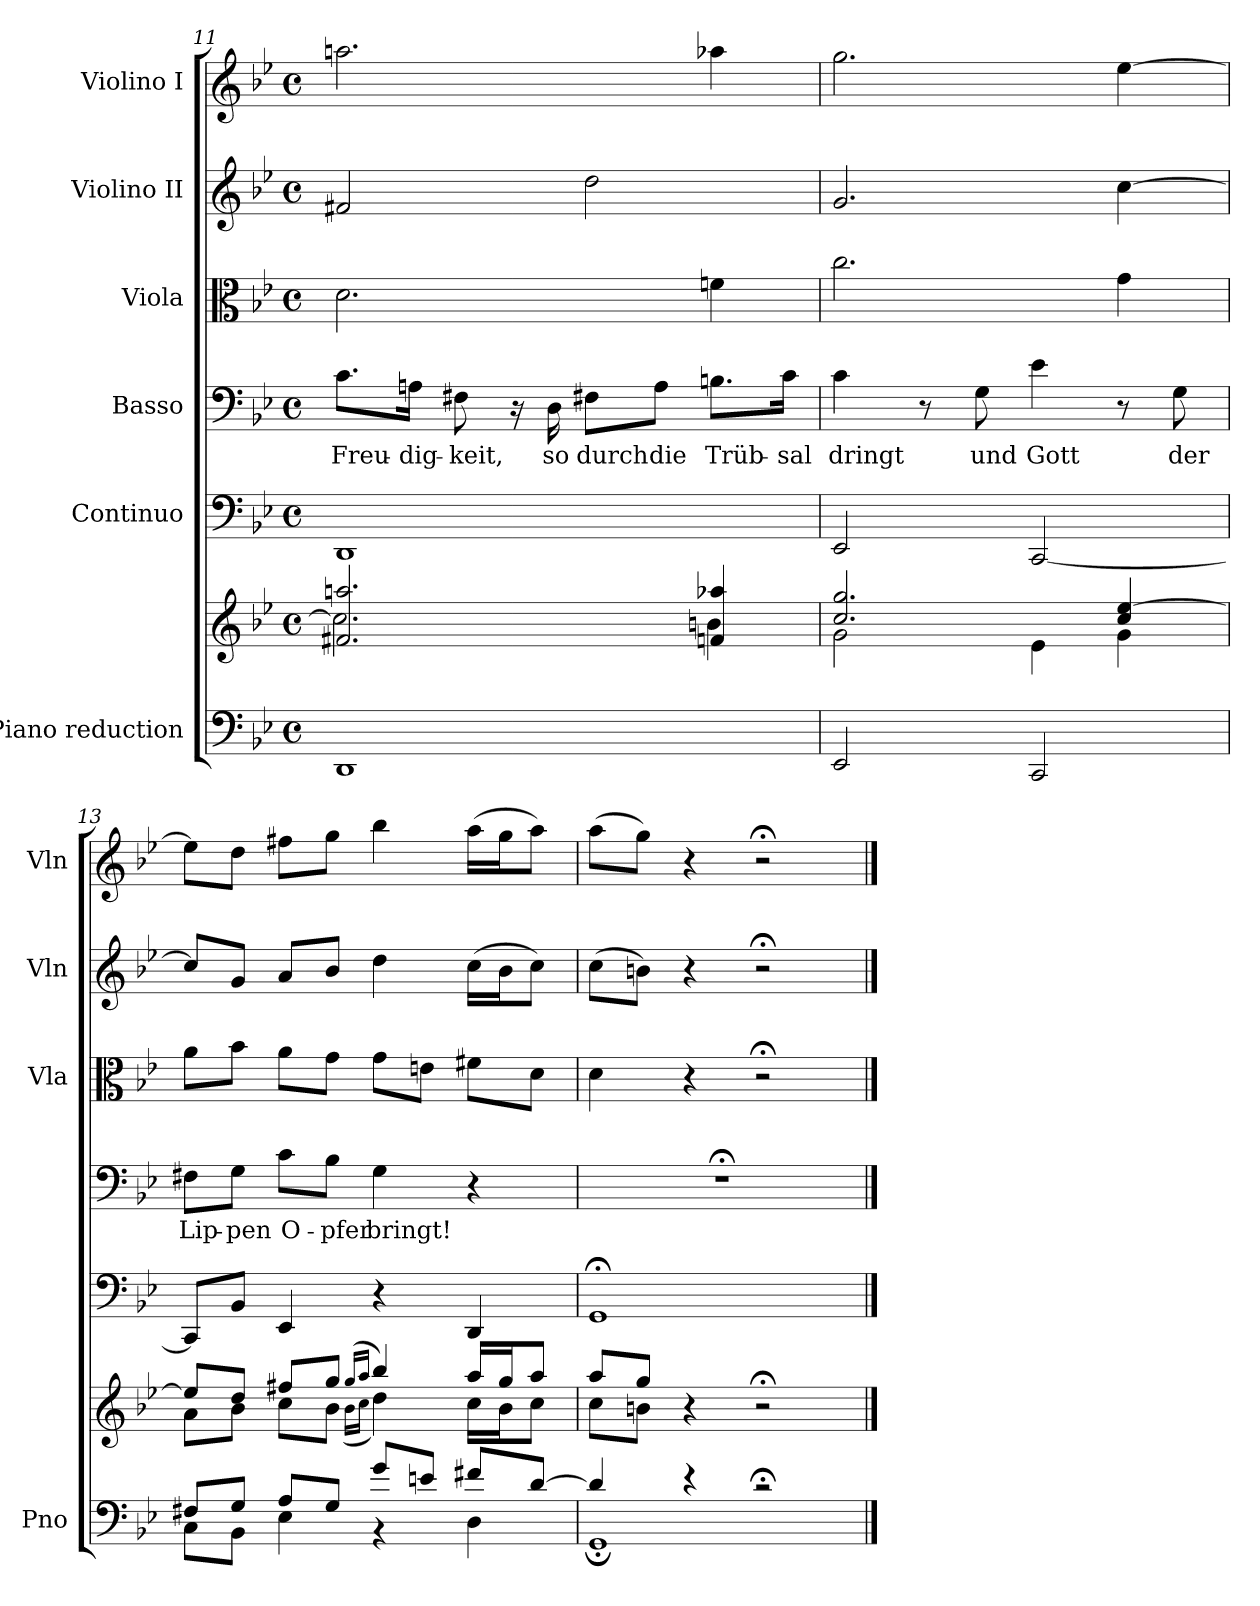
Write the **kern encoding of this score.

**kern	**kern	**kern	**kern	**text	**kern	**kern	**kern
*part6	*part6	*part5	*part4	*part4	*part3	*part2	*part1
*staff7	*staff6	*staff5	*staff4	*staff4	*staff3	*staff2	*staff1
*I"Piano reduction	*	*I"Continuo	*I"Basso	*	*I"Viola	*I"Violino II	*I"Violino I
*I'Pno	*	*	*	*	*I'Vla	*I'Vln	*I'Vln
*clefF4	*clefG2	*clefF4	*clefF4	*	*clefC3	*clefG2	*clefG2
*k[b-e-]	*k[b-e-]	*k[b-e-]	*k[b-e-]	*	*k[b-e-]	*k[b-e-]	*k[b-e-]
*M4/4	*M4/4	*M4/4	*M4/4	*	*M4/4	*M4/4	*M4/4
*met(c)	*met(c)	*met(c)	*met(c)	*	*met(c)	*met(c)	*met(c)
=11	=11	=11	=11	=11	=11	=11	=11
*	*^	*	*	*	*	*	*
!	!	!	!	!	!LO:LY:b	!	!	!
1DD	2.f#X/ 2.aan/	2.cc\]	1DD	8.c\L	Freu-	2.d\	2f#X/	2.aan\
!	!	!	!	!	!LO:LY:b	!	!	!
.	.	.	.	16An\Jk	-dig-	.	.	.
!	!	!	!	!	!LO:LY:b	!	!	!
.	.	.	.	8F#X\	-keit,	.	.	.
.	.	.	.	16r	.	.	.	.
!	!	!	!	!	!LO:LY:b	!	!	!
.	.	.	.	16D\	so	.	.	.
!	!	!	!	!	!LO:LY:b	!	!	!
.	.	.	.	8F#X\L	durch	.	2dd\	.
!	!	!	!	!	!LO:LY:b	!	!	!
.	.	.	.	8A\J	die	.	.	.
!	!	!	!	!	!LO:LY:b	!	!	!
.	4fn/ 4aa-X/	4bn\	.	8.Bn\L	Trüb-	4fn\	.	4aa-X\
!	!	!	!	!	!LO:LY:b	!	!	!
.	.	.	.	16c\Jk	-sal	.	.	.
!!LO:LB:g=z
=12	=12	=12	=12	=12	=12	=12	=12	=12
!	!	!	!	!	!LO:LY:b	!	!	!
2EE-/	2.cc/ 2.gg/	2g\	2EE-/	4c\	dringt	2.cc\	2.g/	2.gg\
.	.	.	.	8r	.	.	.	.
!	!	!	!	!	!LO:LY:b	!	!	!
.	.	.	.	8G\	und	.	.	.
!	!	!	!	!	!LO:LY:b	!	!	!
2CC/	.	4e-\	[2CC/	4e-\	Gott	.	.	.
.	4cc/ [4ee-/	4g\	.	8r	.	4g\	[4cc\	[4ee-\
!	!	!	!	!	!LO:LY:b	!	!	!
.	.	.	.	8G\	der	.	.	.
=13	=13	=13	=13	=13	=13	=13	=13	=13
*^	*	*	*	*	*	*	*	*
!	!	!	!	!	!	!LO:LY:b	!	!	!
8F#X/L	8C\L	8ee-/L]	8a\L	8CC/L]	8F#X\L	Lip-	8a\L	8cc/L]	8ee-\L]
!	!	!	!	!	!	!LO:LY:b	!	!	!
8G/J	8BB-\J	8dd/J	8b-\J	8BB-/J	8G\J	-pen	8b-\J	8g/J	8dd\J
!	!	!	!	!	!	!LO:LY:b	!	!	!
8A/L	4E-\	8ff#X/L	8cc\L	4EE-/	8c\L	O-	8a\L	8a/L	8ff#X\L
!	!	!	!	!	!	!LO:LY:b	!	!	!
8G/J	.	8gg/J	8b-\J	.	8B-\J	-pfer	8g\J	8b-/J	8gg\J
.	.	(>16qgg/LL	(<16qb-\LL	.	.	.	.	.	.
.	.	16qaa/JJ	16qcc\JJ	.	.	.	.	.	.
!	!	!	!	!	!	!LO:LY:b	!	!	!
8g/L	4r	4bb-/)	4dd\)	4r	4G\	bringt!	8g\L	4dd\	4bb-\
8en/J	.	.	.	.	.	.	8en\J	.	.
8f#X/L	4D\	16aa/LL	16cc\LL	4DD/	4r	.	8f#X\L	(>16cc\LL	(>16aa\LL
.	.	16gg/J	16b-\J	.	.	.	.	16b-\J	16gg\J
[8d/J	.	8aa/J	8cc\J	.	.	.	8d\J	8cc\J)	8aa\J)
=14	=14	=14	=14	=14	=14	=14	=14	=14	=14
4d/]	1GG;	8aa/L	8cc\L	1GG;<	1r;<	.	4d\	(>8cc\L	(>8aa\L
.	.	8gg/J	8bn\J	.	.	.	.	8bn\J)	8gg\J)
4r	.	4r	4ryy	.	.	.	4r	4r	4r
2r;<	.	2r;<	2ryy	.	.	.	2r;<	2r;<	2r;<
*v	*v	*	*	*	*	*	*	*	*
*	*v	*v	*	*	*	*	*	*
==	==	==	==	==	==	==	==
*-	*-	*-	*-	*-	*-	*-	*-
